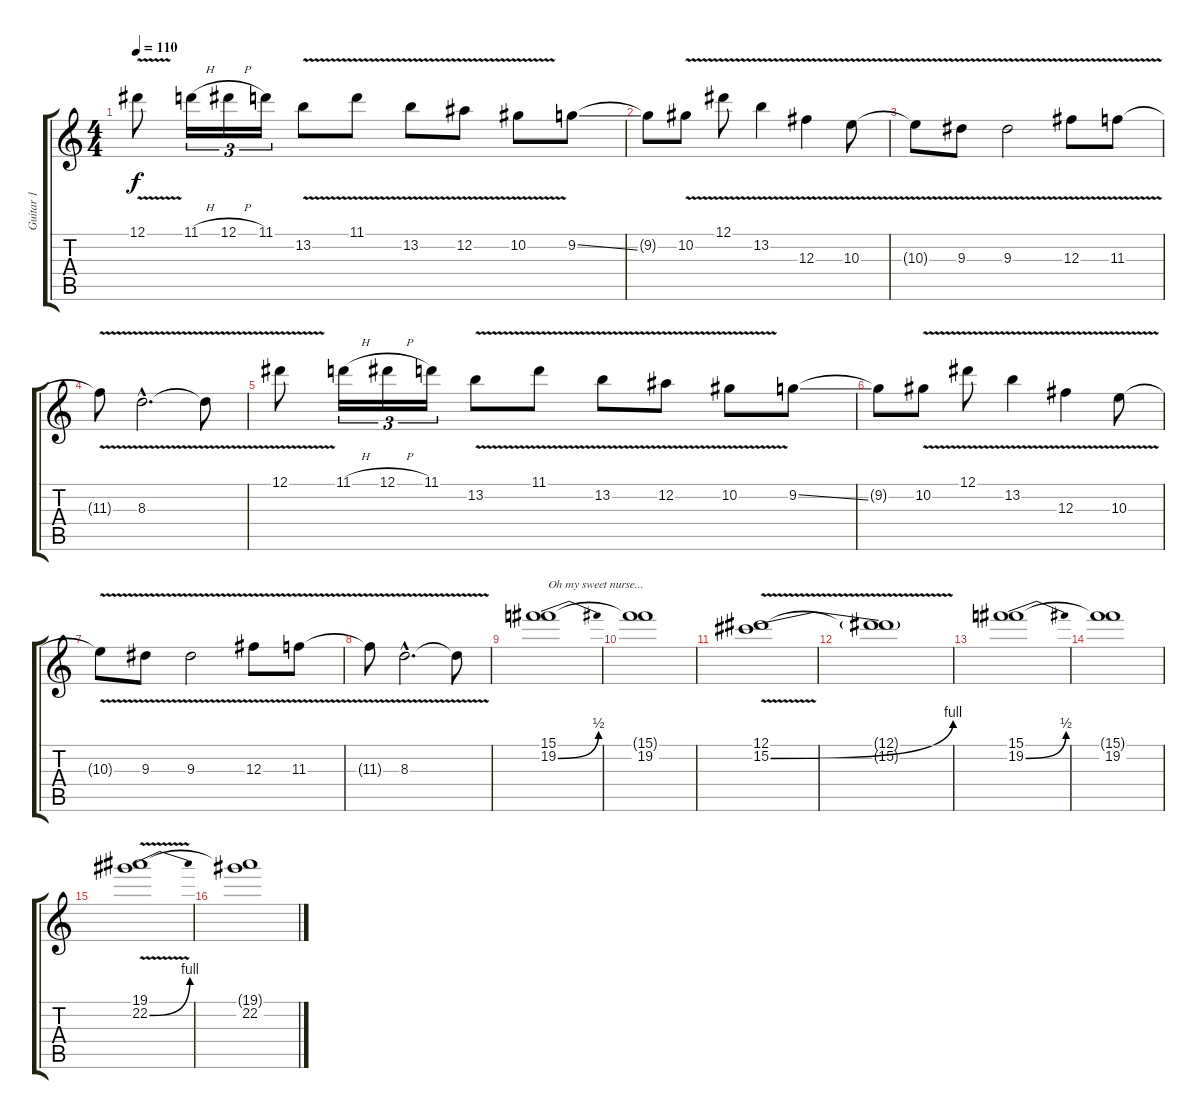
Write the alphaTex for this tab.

\track ("Guitar 1" "Guitar 1") {instrument distortionguitar}
\staff {score tabs}
\tuning (Eb4 Bb3 Gb3 Db3 Ab2 Eb2) {hide}
\ts (4 4)
\tempo 110
\clef g2
\ks c
12.1{v}.8{dy f instrument distortionguitar} 11.1{h}.16{tu (3 2)} 12.1{h}.16{tu (3 2)} 11.1.16{tu (3 2)} 13.2{v}.8 11.1{v}.8 13.2{v}.8 12.2{v}.8 10.2{v}.8 9.2{ss}.8 |
9.2{t}.8 10.2{v}.8 12.1{v}.8 13.2{v}.4 12.3{v}.4 10.3{v}.8 |
10.3{t}.8 9.3{v}.8 9.3{v}.2 12.3{v}.8 11.3{v}.8 |
11.3{t}.8 8.3{v hac}.2{d} 8.3{t}.8 |
12.1{v}.8 11.1{h}.16{tu (3 2)} 12.1{h}.16{tu (3 2)} 11.1.16{tu (3 2)} 13.2{v}.8 11.1{v}.8 13.2{v}.8 12.2{v}.8 10.2{v}.8 9.2{ss}.8 |
9.2{t}.8 10.2{v}.8 12.1{v}.8 13.2{v}.4 12.3{v}.4 10.3{v}.8 |
10.3{t}.8 9.3{v}.8 9.3{v}.2 12.3{v}.8 11.3{v}.8 |
11.3{t}.8 8.3{v hac}.2{d} 8.3{t}.8 |
(15.1 19.2{be (bend 0 0 60 2)}).1{txt "Oh my sweet nurse..." volume 7} |
(15.1{t} 19.2).1 |
(12.1 15.2{be (bend 0 0 60 4) v}).1 |
(12.1{t} 15.2{t}).1 |
(15.1 19.2{be (bend 0 0 60 2)}).1{volume 10} |
(15.1{t} 19.2).1 |
(19.1 22.2{be (bend 0 0 60 4) v}).1 |
(19.1{t} 22.2).1
